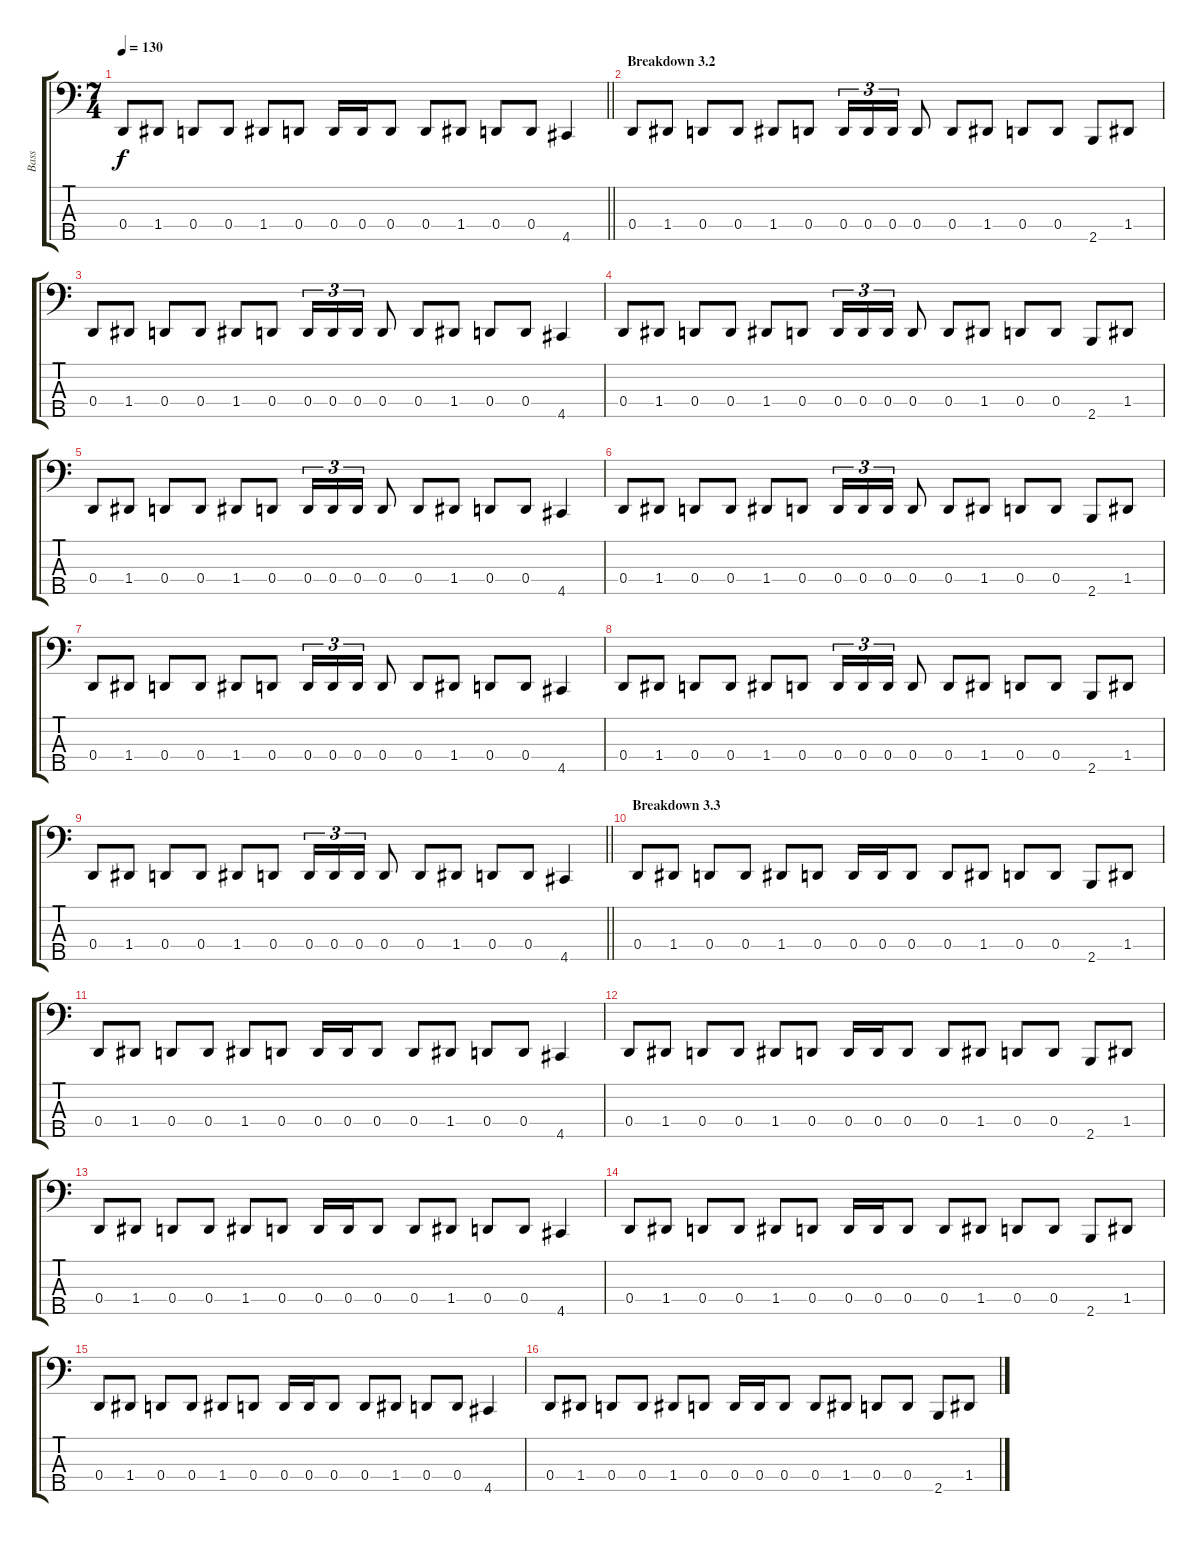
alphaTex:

\track ("Bass" "Bass") {instrument electricbasspick}
\staff {score tabs}
\tuning (F2 C2 G1 D1 A0) {hide}
\ts (7 4)
\tempo 130
\clef f4
\barLineRight lightlight
\ks c
0.4.8{dy f} 1.4.8 0.4.8 0.4.8 1.4.8 0.4.8 0.4.16 0.4.16 0.4.8 0.4.8 1.4.8 0.4.8 0.4.8 4.5.4 |
\section ("" "Breakdown 3.2")
0.4.8 1.4.8 0.4.8 0.4.8 1.4.8 0.4.8 0.4.16{tu (3 2)} 0.4.16{tu (3 2)} 0.4.16{tu (3 2)} 0.4.8 0.4.8 1.4.8 0.4.8 0.4.8 2.5.8 1.4.8 |
0.4.8 1.4.8 0.4.8 0.4.8 1.4.8 0.4.8 0.4.16{tu (3 2)} 0.4.16{tu (3 2)} 0.4.16{tu (3 2)} 0.4.8 0.4.8 1.4.8 0.4.8 0.4.8 4.5.4 |
0.4.8 1.4.8 0.4.8 0.4.8 1.4.8 0.4.8 0.4.16{tu (3 2)} 0.4.16{tu (3 2)} 0.4.16{tu (3 2)} 0.4.8 0.4.8 1.4.8 0.4.8 0.4.8 2.5.8 1.4.8 |
0.4.8 1.4.8 0.4.8 0.4.8 1.4.8 0.4.8 0.4.16{tu (3 2)} 0.4.16{tu (3 2)} 0.4.16{tu (3 2)} 0.4.8 0.4.8 1.4.8 0.4.8 0.4.8 4.5.4 |
0.4.8 1.4.8 0.4.8 0.4.8 1.4.8 0.4.8 0.4.16{tu (3 2)} 0.4.16{tu (3 2)} 0.4.16{tu (3 2)} 0.4.8 0.4.8 1.4.8 0.4.8 0.4.8 2.5.8 1.4.8 |
0.4.8 1.4.8 0.4.8 0.4.8 1.4.8 0.4.8 0.4.16{tu (3 2)} 0.4.16{tu (3 2)} 0.4.16{tu (3 2)} 0.4.8 0.4.8 1.4.8 0.4.8 0.4.8 4.5.4 |
0.4.8 1.4.8 0.4.8 0.4.8 1.4.8 0.4.8 0.4.16{tu (3 2)} 0.4.16{tu (3 2)} 0.4.16{tu (3 2)} 0.4.8 0.4.8 1.4.8 0.4.8 0.4.8 2.5.8 1.4.8 |
\barLineRight lightlight
0.4.8 1.4.8 0.4.8 0.4.8 1.4.8 0.4.8 0.4.16{tu (3 2)} 0.4.16{tu (3 2)} 0.4.16{tu (3 2)} 0.4.8 0.4.8 1.4.8 0.4.8 0.4.8 4.5.4 |
\section ("" "Breakdown 3.3")
0.4.8 1.4.8 0.4.8 0.4.8 1.4.8 0.4.8 0.4.16 0.4.16 0.4.8 0.4.8 1.4.8 0.4.8 0.4.8 2.5.8 1.4.8 |
0.4.8 1.4.8 0.4.8 0.4.8 1.4.8 0.4.8 0.4.16 0.4.16 0.4.8 0.4.8 1.4.8 0.4.8 0.4.8 4.5.4 |
0.4.8 1.4.8 0.4.8 0.4.8 1.4.8 0.4.8 0.4.16 0.4.16 0.4.8 0.4.8 1.4.8 0.4.8 0.4.8 2.5.8 1.4.8 |
0.4.8 1.4.8 0.4.8 0.4.8 1.4.8 0.4.8 0.4.16 0.4.16 0.4.8 0.4.8 1.4.8 0.4.8 0.4.8 4.5.4 |
0.4.8 1.4.8 0.4.8 0.4.8 1.4.8 0.4.8 0.4.16 0.4.16 0.4.8 0.4.8 1.4.8 0.4.8 0.4.8 2.5.8 1.4.8 |
0.4.8 1.4.8 0.4.8 0.4.8 1.4.8 0.4.8 0.4.16 0.4.16 0.4.8 0.4.8 1.4.8 0.4.8 0.4.8 4.5.4 |
0.4.8 1.4.8 0.4.8 0.4.8 1.4.8 0.4.8 0.4.16 0.4.16 0.4.8 0.4.8 1.4.8 0.4.8 0.4.8 2.5.8 1.4.8
